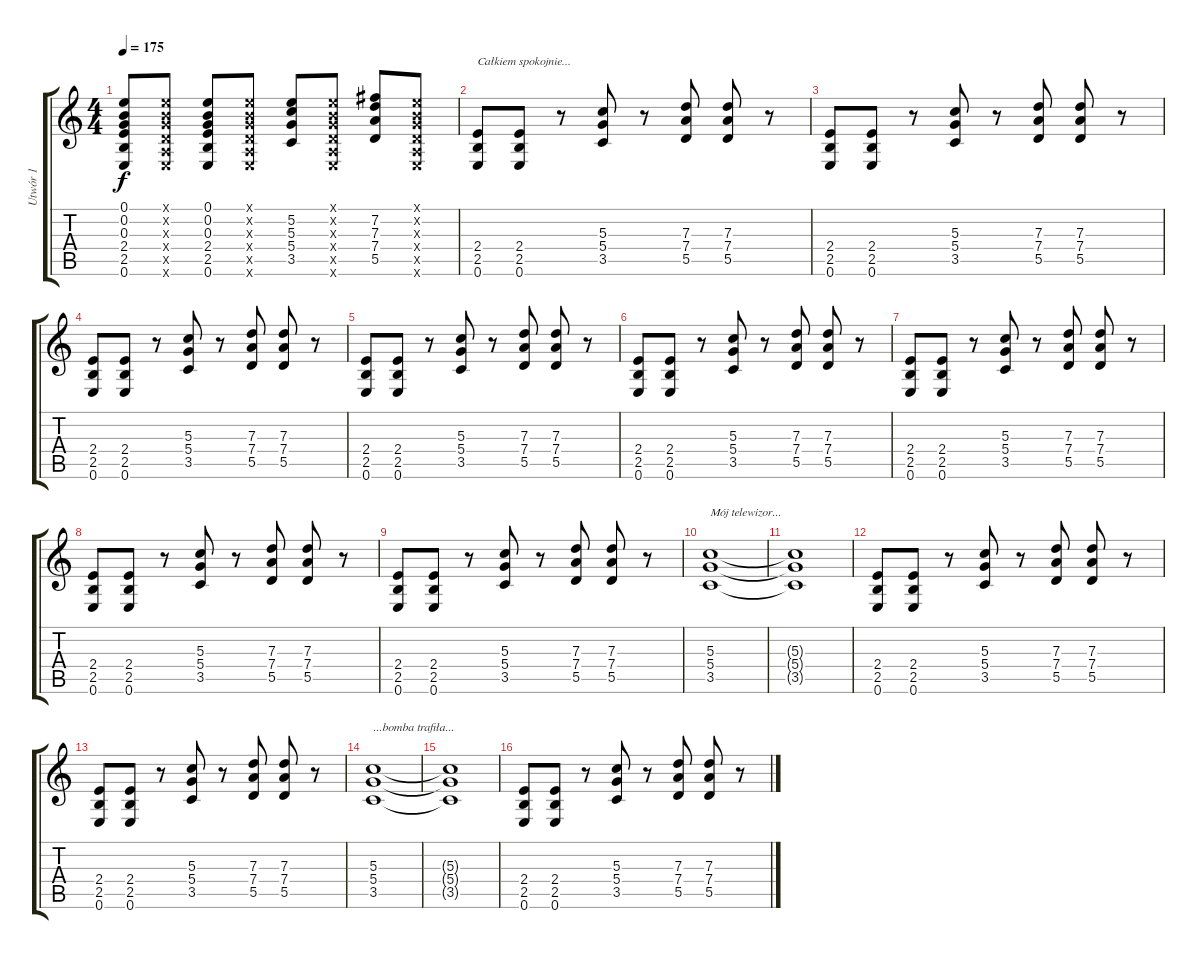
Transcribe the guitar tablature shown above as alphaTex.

\track ("Utwór 1" "Utwór 1") {instrument distortionguitar}
\staff {score tabs}
\tuning (E4 B3 G3 D3 A2 E2) {hide}
\ts (4 4)
\tempo 175
\clef g2
\ks c
(0.1 0.2 0.3 2.4 2.5 0.6).8{dy f} (0.1{x} 0.2{x} 0.3{x} 0.4{x} 0.5{x} 0.6{x}).8 (0.1 0.2 0.3 2.4 2.5 0.6).8 (0.1{x} 0.2{x} 0.3{x} 0.4{x} 0.5{x} 0.6{x}).8 (5.2 5.3 5.4 3.5).8 (0.1{x} 0.2{x} 0.3{x} 0.4{x} 0.5{x} 0.6{x}).8 (7.2 7.3 7.4 5.5).8 (0.1{x} 0.2{x} 0.3{x} 0.4{x} 0.5{x} 0.6{x}).8 |
(2.4 2.5 0.6).8{txt "Całkiem spokojnie..."} (2.4 2.5 0.6).8 r.8 (5.3 5.4 3.5).8 r.8 (7.3 7.4 5.5).8 (7.3 7.4 5.5).8 r.8 |
(2.4 2.5 0.6).8 (2.4 2.5 0.6).8 r.8 (5.3 5.4 3.5).8 r.8 (7.3 7.4 5.5).8 (7.3 7.4 5.5).8 r.8 |
(2.4 2.5 0.6).8 (2.4 2.5 0.6).8 r.8 (5.3 5.4 3.5).8 r.8 (7.3 7.4 5.5).8 (7.3 7.4 5.5).8 r.8 |
(2.4 2.5 0.6).8 (2.4 2.5 0.6).8 r.8 (5.3 5.4 3.5).8 r.8 (7.3 7.4 5.5).8 (7.3 7.4 5.5).8 r.8 |
(2.4 2.5 0.6).8 (2.4 2.5 0.6).8 r.8 (5.3 5.4 3.5).8 r.8 (7.3 7.4 5.5).8 (7.3 7.4 5.5).8 r.8 |
(2.4 2.5 0.6).8 (2.4 2.5 0.6).8 r.8 (5.3 5.4 3.5).8 r.8 (7.3 7.4 5.5).8 (7.3 7.4 5.5).8 r.8 |
(2.4 2.5 0.6).8 (2.4 2.5 0.6).8 r.8 (5.3 5.4 3.5).8 r.8 (7.3 7.4 5.5).8 (7.3 7.4 5.5).8 r.8 |
(2.4 2.5 0.6).8 (2.4 2.5 0.6).8 r.8 (5.3 5.4 3.5).8 r.8 (7.3 7.4 5.5).8 (7.3 7.4 5.5).8 r.8 |
(5.3 5.4 3.5).1{txt "Mój telewizor..."} |
(5.3{t} 5.4{t} 3.5{t}).1 |
(2.4 2.5 0.6).8 (2.4 2.5 0.6).8 r.8 (5.3 5.4 3.5).8 r.8 (7.3 7.4 5.5).8 (7.3 7.4 5.5).8 r.8 |
(2.4 2.5 0.6).8 (2.4 2.5 0.6).8 r.8 (5.3 5.4 3.5).8 r.8 (7.3 7.4 5.5).8 (7.3 7.4 5.5).8 r.8 |
(5.3 5.4 3.5).1{txt "...bomba trafiła..."} |
(5.3{t} 5.4{t} 3.5{t}).1 |
(2.4 2.5 0.6).8 (2.4 2.5 0.6).8 r.8 (5.3 5.4 3.5).8 r.8 (7.3 7.4 5.5).8 (7.3 7.4 5.5).8 r.8
